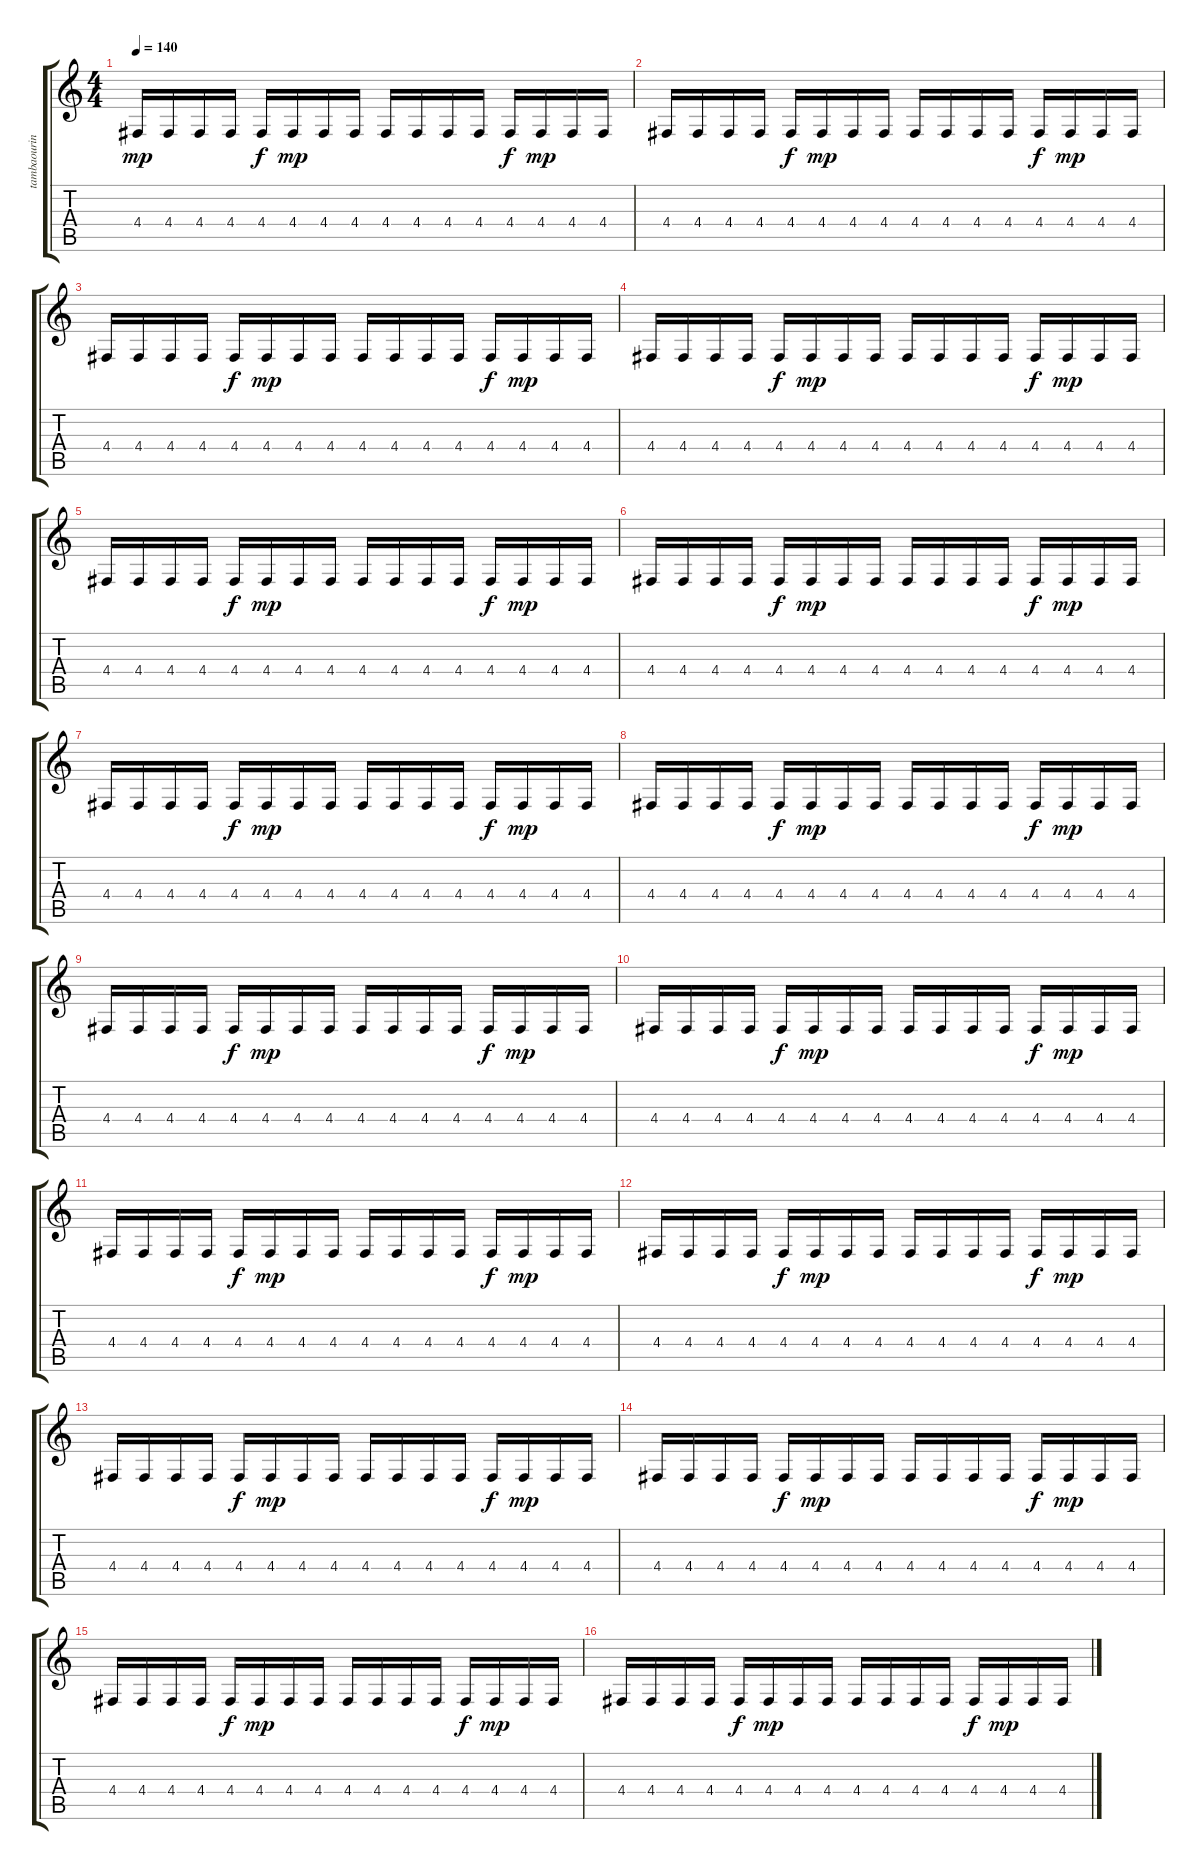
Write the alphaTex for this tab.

\track ("tambaourine etc" "tambaourin") {instrument acousticgrandpiano}
\staff {score tabs}
\tuning (E4 B3 G3 D3 A2 E2) {hide}
\ts (4 4)
\tempo 140
\clef g2
\ks c
4.4.16{dy mp} 4.4.16 4.4.16 4.4.16 4.4.16{dy f} 4.4.16{dy mp} 4.4.16 4.4.16 4.4.16 4.4.16 4.4.16 4.4.16 4.4.16{dy f} 4.4.16{dy mp} 4.4.16 4.4.16 |
4.4.16 4.4.16 4.4.16 4.4.16 4.4.16{dy f} 4.4.16{dy mp} 4.4.16 4.4.16 4.4.16 4.4.16 4.4.16 4.4.16 4.4.16{dy f} 4.4.16{dy mp} 4.4.16 4.4.16 |
4.4.16 4.4.16 4.4.16 4.4.16 4.4.16{dy f} 4.4.16{dy mp} 4.4.16 4.4.16 4.4.16 4.4.16 4.4.16 4.4.16 4.4.16{dy f} 4.4.16{dy mp} 4.4.16 4.4.16 |
4.4.16 4.4.16 4.4.16 4.4.16 4.4.16{dy f} 4.4.16{dy mp} 4.4.16 4.4.16 4.4.16 4.4.16 4.4.16 4.4.16 4.4.16{dy f} 4.4.16{dy mp} 4.4.16 4.4.16 |
4.4.16 4.4.16 4.4.16 4.4.16 4.4.16{dy f} 4.4.16{dy mp} 4.4.16 4.4.16 4.4.16 4.4.16 4.4.16 4.4.16 4.4.16{dy f} 4.4.16{dy mp} 4.4.16 4.4.16 |
4.4.16 4.4.16 4.4.16 4.4.16 4.4.16{dy f} 4.4.16{dy mp} 4.4.16 4.4.16 4.4.16 4.4.16 4.4.16 4.4.16 4.4.16{dy f} 4.4.16{dy mp} 4.4.16 4.4.16 |
4.4.16 4.4.16 4.4.16 4.4.16 4.4.16{dy f} 4.4.16{dy mp} 4.4.16 4.4.16 4.4.16 4.4.16 4.4.16 4.4.16 4.4.16{dy f} 4.4.16{dy mp} 4.4.16 4.4.16 |
4.4.16 4.4.16 4.4.16 4.4.16 4.4.16{dy f} 4.4.16{dy mp} 4.4.16 4.4.16 4.4.16 4.4.16 4.4.16 4.4.16 4.4.16{dy f} 4.4.16{dy mp} 4.4.16 4.4.16 |
4.4.16 4.4.16 4.4.16 4.4.16 4.4.16{dy f} 4.4.16{dy mp} 4.4.16 4.4.16 4.4.16 4.4.16 4.4.16 4.4.16 4.4.16{dy f} 4.4.16{dy mp} 4.4.16 4.4.16 |
4.4.16 4.4.16 4.4.16 4.4.16 4.4.16{dy f} 4.4.16{dy mp} 4.4.16 4.4.16 4.4.16 4.4.16 4.4.16 4.4.16 4.4.16{dy f} 4.4.16{dy mp} 4.4.16 4.4.16 |
4.4.16 4.4.16 4.4.16 4.4.16 4.4.16{dy f} 4.4.16{dy mp} 4.4.16 4.4.16 4.4.16 4.4.16 4.4.16 4.4.16 4.4.16{dy f} 4.4.16{dy mp} 4.4.16 4.4.16 |
4.4.16 4.4.16 4.4.16 4.4.16 4.4.16{dy f} 4.4.16{dy mp} 4.4.16 4.4.16 4.4.16 4.4.16 4.4.16 4.4.16 4.4.16{dy f} 4.4.16{dy mp} 4.4.16 4.4.16 |
4.4.16 4.4.16 4.4.16 4.4.16 4.4.16{dy f} 4.4.16{dy mp} 4.4.16 4.4.16 4.4.16 4.4.16 4.4.16 4.4.16 4.4.16{dy f} 4.4.16{dy mp} 4.4.16 4.4.16 |
4.4.16 4.4.16 4.4.16 4.4.16 4.4.16{dy f} 4.4.16{dy mp} 4.4.16 4.4.16 4.4.16 4.4.16 4.4.16 4.4.16 4.4.16{dy f} 4.4.16{dy mp} 4.4.16 4.4.16 |
4.4.16 4.4.16 4.4.16 4.4.16 4.4.16{dy f} 4.4.16{dy mp} 4.4.16 4.4.16 4.4.16 4.4.16 4.4.16 4.4.16 4.4.16{dy f} 4.4.16{dy mp} 4.4.16 4.4.16 |
4.4.16 4.4.16 4.4.16 4.4.16 4.4.16{dy f} 4.4.16{dy mp} 4.4.16 4.4.16 4.4.16 4.4.16 4.4.16 4.4.16 4.4.16{dy f} 4.4.16{dy mp} 4.4.16 4.4.16
